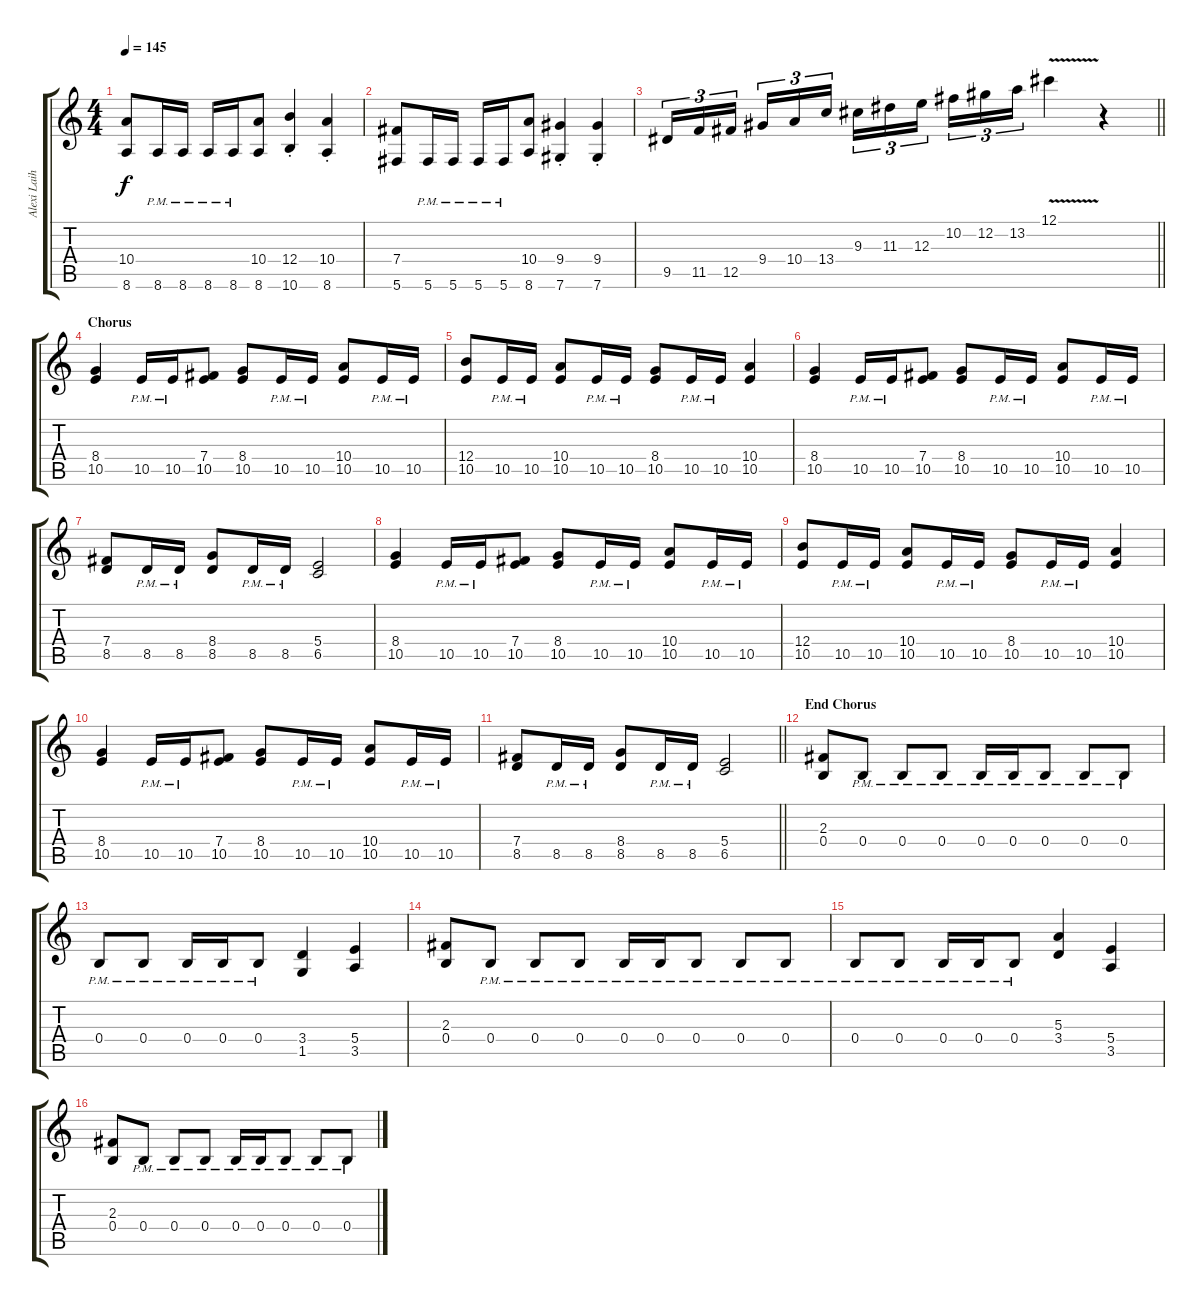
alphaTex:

\track ("Alexi Laiho" "Alexi Laih") {instrument distortionguitar}
\staff {score tabs}
\tuning (Db4 Ab3 E3 B2 Gb2 Db2) {hide}
\ts (4 4)
\tempo 145
\clef g2
\ks c
(10.4 8.6).8{dy f} 8.6{pm}.16 8.6{pm}.16 8.6{pm}.16 8.6{pm}.16 (10.4 8.6).8 (12.4{st} 10.6{st}).4 (10.4{st} 8.6{st}).4 |
(7.4 5.6).8 5.6{pm}.16 5.6{pm}.16 5.6{pm}.16 5.6{pm}.16 (10.4 8.6).8 (9.4{st} 7.6{st}).4 (9.4{st} 7.6{st}).4 |
\barLineRight lightlight
9.5.16{tu (3 2)} 11.5.16{tu (3 2)} 12.5.16{tu (3 2) beam splitsecondary} 9.4.16{tu (3 2)} 10.4.16{tu (3 2)} 13.4.16{tu (3 2)} 9.3.16{tu (3 2)} 11.3.16{tu (3 2)} 12.3.16{tu (3 2) beam splitsecondary} 10.2.16{tu (3 2)} 12.2.16{tu (3 2)} 13.2.16{tu (3 2)} 12.1{v}.4 r.4 |
\section ("" "Chorus")
(8.4 10.5).4 10.5{pm}.16 10.5{pm}.16 (7.4 10.5).8 (8.4 10.5).8 10.5{pm}.16 10.5{pm}.16 (10.4 10.5).8 10.5{pm}.16 10.5{pm}.16 |
(12.4 10.5).8 10.5{pm}.16 10.5{pm}.16 (10.4 10.5).8 10.5{pm}.16 10.5{pm}.16 (8.4 10.5).8 10.5{pm}.16 10.5{pm}.16 (10.4 10.5).4 |
(8.4 10.5).4 10.5{pm}.16 10.5{pm}.16 (7.4 10.5).8 (8.4 10.5).8 10.5{pm}.16 10.5{pm}.16 (10.4 10.5).8 10.5{pm}.16 10.5{pm}.16 |
(7.4 8.5).8 8.5{pm}.16 8.5{pm}.16 (8.4 8.5).8 8.5{pm}.16 8.5{pm}.16 (5.4 6.5).2 |
(8.4 10.5).4 10.5{pm}.16 10.5{pm}.16 (7.4 10.5).8 (8.4 10.5).8 10.5{pm}.16 10.5{pm}.16 (10.4 10.5).8 10.5{pm}.16 10.5{pm}.16 |
(12.4 10.5).8 10.5{pm}.16 10.5{pm}.16 (10.4 10.5).8 10.5{pm}.16 10.5{pm}.16 (8.4 10.5).8 10.5{pm}.16 10.5{pm}.16 (10.4 10.5).4 |
(8.4 10.5).4 10.5{pm}.16 10.5{pm}.16 (7.4 10.5).8 (8.4 10.5).8 10.5{pm}.16 10.5{pm}.16 (10.4 10.5).8 10.5{pm}.16 10.5{pm}.16 |
\barLineRight lightlight
(7.4 8.5).8 8.5{pm}.16 8.5{pm}.16 (8.4 8.5).8 8.5{pm}.16 8.5{pm}.16 (5.4 6.5).2 |
\section ("" "End Chorus")
(2.3 0.4).8 0.4{pm}.8 0.4{pm}.8 0.4{pm}.8 0.4{pm}.16 0.4{pm}.16 0.4{pm}.8 0.4{pm}.8 0.4{pm}.8 |
0.4{pm}.8 0.4{pm}.8 0.4{pm}.16 0.4{pm}.16 0.4{pm}.8 (3.4 1.5).4 (5.4 3.5).4 |
(2.3 0.4).8 0.4{pm}.8 0.4{pm}.8 0.4{pm}.8 0.4{pm}.16 0.4{pm}.16 0.4{pm}.8 0.4{pm}.8 0.4{pm}.8 |
0.4{pm}.8 0.4{pm}.8 0.4{pm}.16 0.4{pm}.16 0.4{pm}.8 (5.3 3.4).4 (5.4 3.5).4 |
(2.3 0.4).8 0.4{pm}.8 0.4{pm}.8 0.4{pm}.8 0.4{pm}.16 0.4{pm}.16 0.4{pm}.8 0.4{pm}.8 0.4{pm}.8
